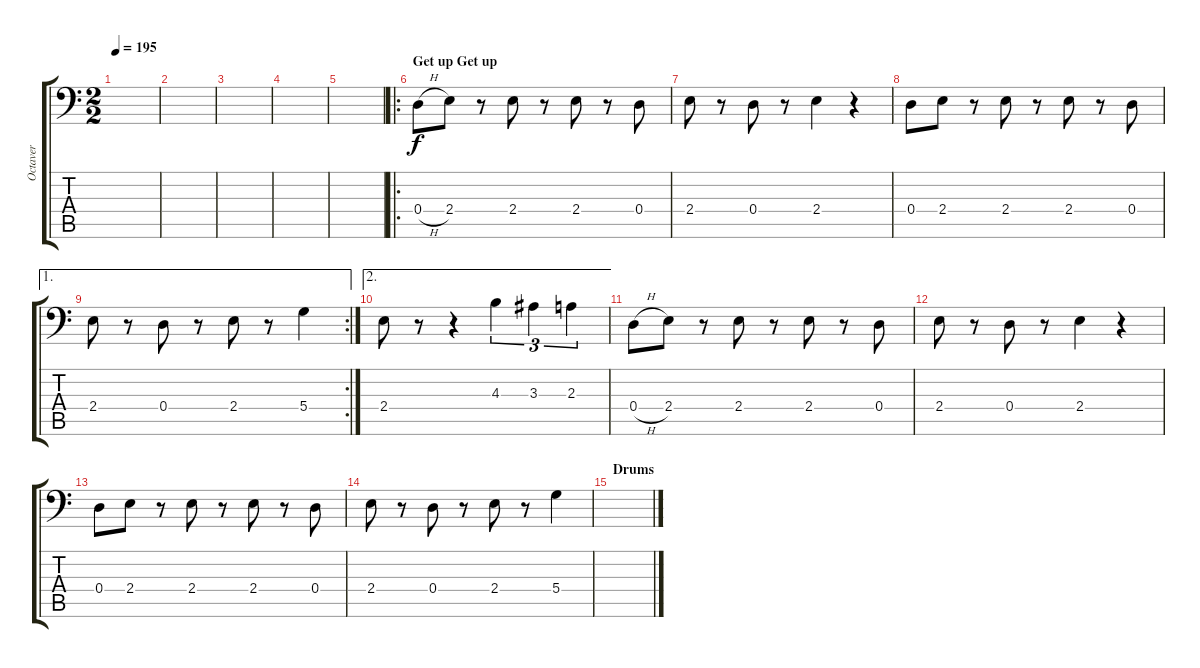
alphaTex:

\track ("Octaver" "Octaver") {instrument distortionguitar}
\staff {score tabs}
\tuning (E3 B2 G2 D2 A1 E1) {hide}
\ts (2 2)
\tempo 195
\clef f4
\ks c
|
|
|
|
|
\ro
\section ("" "Get up Get up")
0.4{h}.8 2.4.8 r.8 2.4.8 r.8 2.4.8 r.8 0.4.8 |
2.4.8 r.8 0.4.8 r.8 2.4.4 r.4 |
0.4.8 2.4.8 r.8 2.4.8 r.8 2.4.8 r.8 0.4.8 |
\ae 1
\rc 2
2.4.8 r.8 0.4.8 r.8 2.4.8 r.8 5.4.4 |
\ae 2
2.4.8 r.8 r.4 4.3.4{tu (3 2)} 3.3.4{tu (3 2)} 2.3.4{tu (3 2)} |
0.4{h}.8 2.4.8 r.8 2.4.8 r.8 2.4.8 r.8 0.4.8 |
2.4.8 r.8 0.4.8 r.8 2.4.4 r.4 |
0.4.8 2.4.8 r.8 2.4.8 r.8 2.4.8 r.8 0.4.8 |
2.4.8 r.8 0.4.8 r.8 2.4.8 r.8 5.4.4 |
\section ("" "Drums")
